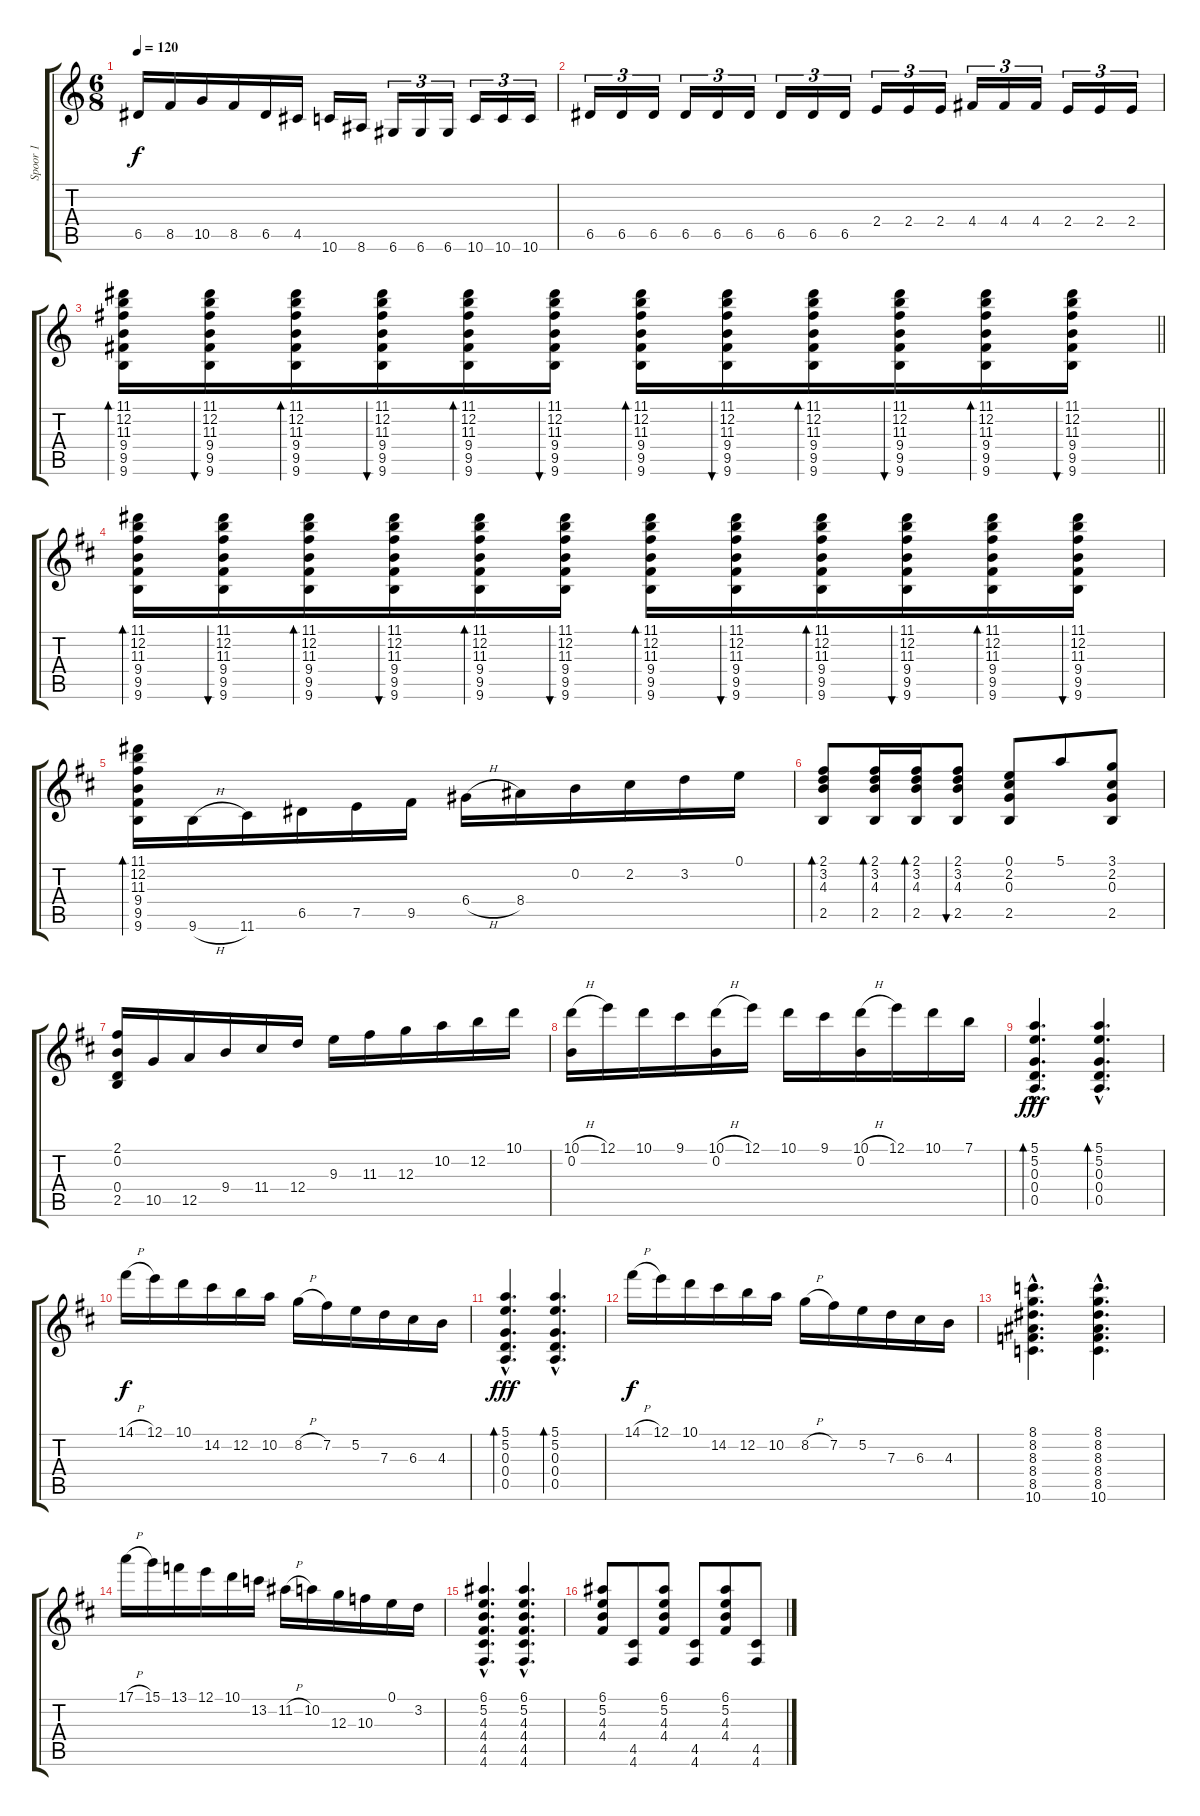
\track ("Spoor 1" "Spoor 1") {instrument acousticguitarnylon}
\staff {score tabs}
\tuning (E4 B3 G3 D3 A2 D2) {hide}
\ts (6 8)
\tempo 120
\clef g2
\ks c
6.5.16{dy f} 8.5.16 10.5.16 8.5.16 6.5.16 4.5.16 10.6.16 8.6.16 6.6.16{tu (3 2)} 6.6.16{tu (3 2)} 6.6.16{tu (3 2)} 10.6.16{tu (3 2)} 10.6.16{tu (3 2)} 10.6.16{tu (3 2)} |
6.5.16{tu (3 2)} 6.5.16{tu (3 2)} 6.5.16{tu (3 2)} 6.5.16{tu (3 2)} 6.5.16{tu (3 2)} 6.5.16{tu (3 2)} 6.5.16{tu (3 2)} 6.5.16{tu (3 2)} 6.5.16{tu (3 2)} 2.4.16{tu (3 2)} 2.4.16{tu (3 2)} 2.4.16{tu (3 2)} 4.4.16{tu (3 2)} 4.4.16{tu (3 2)} 4.4.16{tu (3 2)} 2.4.16{tu (3 2)} 2.4.16{tu (3 2)} 2.4.16{tu (3 2)} |
\barLineRight lightlight
(11.1 12.2 11.3 9.4 9.5 9.6).16{bd 60} (11.1 12.2 11.3 9.4 9.5 9.6).16{bu 60} (11.1 12.2 11.3 9.4 9.5 9.6).16{bd 60} (11.1 12.2 11.3 9.4 9.5 9.6).16{bu 60} (11.1 12.2 11.3 9.4 9.5 9.6).16{bd 60} (11.1 12.2 11.3 9.4 9.5 9.6).16{bu 60} (11.1 12.2 11.3 9.4 9.5 9.6).16{bd 60} (11.1 12.2 11.3 9.4 9.5 9.6).16{bu 60} (11.1 12.2 11.3 9.4 9.5 9.6).16{bd 60} (11.1 12.2 11.3 9.4 9.5 9.6).16{bu 60} (11.1 12.2 11.3 9.4 9.5 9.6).16{bd 60} (11.1 12.2 11.3 9.4 9.5 9.6).16{bu 60} |
\ks d
(11.1 12.2 11.3 9.4 9.5 9.6).16{bd 60} (11.1 12.2 11.3 9.4 9.5 9.6).16{bu 60} (11.1 12.2 11.3 9.4 9.5 9.6).16{bd 60} (11.1 12.2 11.3 9.4 9.5 9.6).16{bu 60} (11.1 12.2 11.3 9.4 9.5 9.6).16{bd 60} (11.1 12.2 11.3 9.4 9.5 9.6).16{bu 60} (11.1 12.2 11.3 9.4 9.5 9.6).16{bd 60} (11.1 12.2 11.3 9.4 9.5 9.6).16{bu 60} (11.1 12.2 11.3 9.4 9.5 9.6).16{bd 60} (11.1 12.2 11.3 9.4 9.5 9.6).16{bu 60} (11.1 12.2 11.3 9.4 9.5 9.6).16{bd 60} (11.1 12.2 11.3 9.4 9.5 9.6).16{bu 60} |
(11.1 12.2 11.3 9.4 9.5 9.6).16{bd 240} 9.6{h}.16 11.6.16 6.5.16 7.5.16 9.5.16 6.4{h}.16 8.4.16 0.2.16 2.2.16 3.2.16 0.1.16 |
(2.1 3.2 4.3 2.5).8{bd 240} (2.1 3.2 4.3 2.5).16{bd 240} (2.1 3.2 4.3 2.5).16{bd 240} (2.1 3.2 4.3 2.5).8{bu 240} (0.1 2.2 0.3 2.5).8 5.1.8 (3.1 2.2 0.3 2.5).8 |
(2.1 0.2 0.4 2.5).16 10.5.16 12.5.16 9.4.16 11.4.16 12.4.16 9.3.16 11.3.16 12.3.16 10.2.16 12.2.16 10.1.16 |
(10.1{h} 0.2).16 12.1.16 10.1.16 9.1.16 (10.1{h} 0.2).16 12.1.16 10.1.16 9.1.16 (10.1{h} 0.2).16 12.1.16 10.1.16 7.1.16 |
(5.1{hac} 5.2{hac} 0.3{hac} 0.4{hac} 0.5{hac}).4{d bd 240 dy fff} (5.1{hac} 5.2{hac} 0.3{hac} 0.4{hac} 0.5{hac}).4{d bd 240} |
14.1{h}.16{dy f} 12.1.16 10.1.16 14.2.16 12.2.16 10.2.16 8.2{h}.16 7.2.16 5.2.16 7.3.16 6.3.16 4.3.16 |
(5.1{hac} 5.2{hac} 0.3{hac} 0.4{hac} 0.5{hac}).4{d bd 240 dy fff} (5.1{hac} 5.2{hac} 0.3{hac} 0.4{hac} 0.5{hac}).4{d bd 240} |
14.1{h}.16{dy f} 12.1.16 10.1.16 14.2.16 12.2.16 10.2.16 8.2{h}.16 7.2.16 5.2.16 7.3.16 6.3.16 4.3.16 |
(8.1{hac} 8.2{hac} 8.3{hac} 8.4{hac} 8.5{hac} 10.6{hac}).4{d} (8.1{hac} 8.2{hac} 8.3{hac} 8.4{hac} 8.5{hac} 10.6{hac}).4{d} |
17.1{h}.16 15.1.16 13.1.16 12.1.16 10.1.16 13.2.16 11.2{h}.16 10.2.16 12.3.16 10.3.16 0.1.16 3.2.16 |
(6.1{hac} 5.2{hac} 4.3{hac} 4.4{hac} 4.5{hac} 4.6{hac}).4{d} (6.1{hac} 5.2{hac} 4.3{hac} 4.4{hac} 4.5{hac} 4.6{hac}).4{d} |
(6.1 5.2 4.3 4.4).8 (4.5 4.6).8 (6.1 5.2 4.3 4.4).8 (4.5 4.6).8 (6.1 5.2 4.3 4.4).8 (4.5 4.6).8
